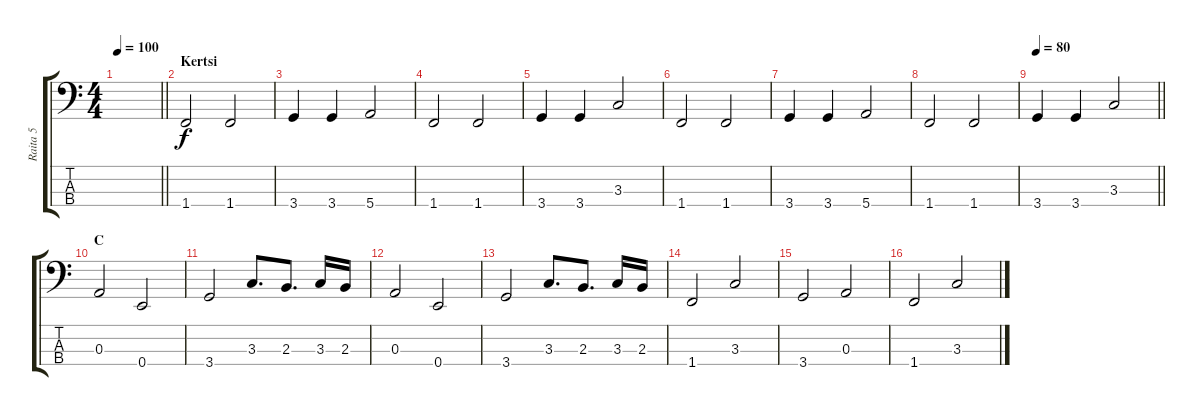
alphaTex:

\track ("Raita 5" "Raita 5") {instrument electricbasspick}
\staff {score tabs}
\tuning (G2 D2 A1 E1) {hide}
\ts (4 4)
\tempo 100
\clef f4
\barLineRight lightlight
\ks c
|
\section ("" "Kertsi")
1.4.2 1.4.2 |
3.4.4 3.4.4 5.4.2 |
1.4.2 1.4.2 |
3.4.4 3.4.4 3.3.2 |
1.4.2 1.4.2 |
3.4.4 3.4.4 5.4.2 |
1.4.2 1.4.2 |
\tempo 80
\barLineRight lightlight
3.4.4 3.4.4 3.3.2 |
\section ("" "C")
0.3.2 0.4.2 |
3.4.2 3.3.8{d} 2.3.8{d} 3.3.16 2.3.16 |
0.3.2 0.4.2 |
3.4.2 3.3.8{d} 2.3.8{d} 3.3.16 2.3.16 |
1.4.2 3.3.2 |
3.4.2 0.3.2 |
1.4.2 3.3.2
